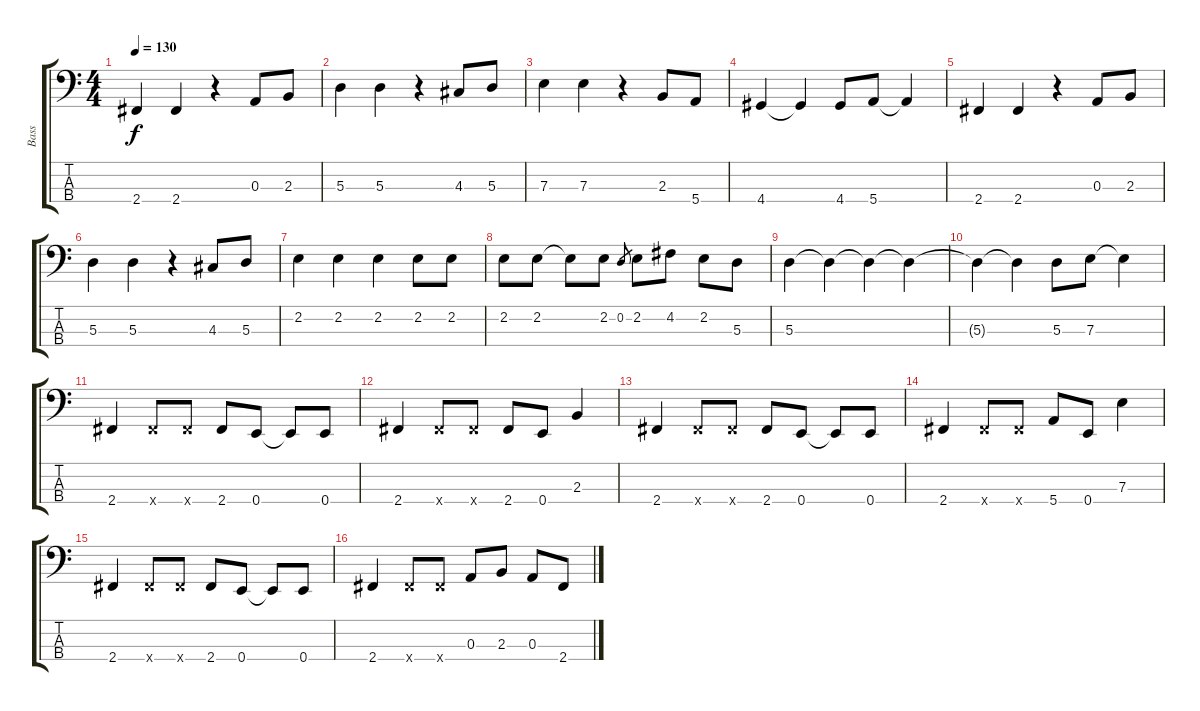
\track ("Bass" "Bass") {instrument electricbassfinger}
\staff {score tabs}
\tuning (G2 D2 A1 E1) {hide}
\ts (4 4)
\tempo 130
\clef f4
\ks c
2.4.4{dy f} 2.4.4 r.4 0.3.8 2.3.8 |
5.3.4 5.3.4 r.4 4.3.8 5.3.8 |
7.3.4 7.3.4 r.4 2.3.8 5.4.8 |
4.4.4 4.4{t}.4 4.4.8 5.4.8 5.4{t}.4 |
2.4.4 2.4.4 r.4 0.3.8 2.3.8 |
5.3.4 5.3.4 r.4 4.3.8 5.3.8 |
2.2.4 2.2.4 2.2.4 2.2.8 2.2.8 |
2.2.8 2.2.8 2.2{t}.8 2.2.8 0.2.8{gr} 2.2.8 4.2.8 2.2.8 5.3.8 |
5.3.4 5.3{t}.4 5.3{t}.4 5.3{t}.4 |
5.3{t}.4 5.3{t}.4 5.3.8 7.3.8 7.3{t}.4 |
2.4.4 2.4{x}.8 2.4{x}.8 2.4.8 0.4.8 0.4{t}.8 0.4.8 |
2.4.4 2.4{x}.8 2.4{x}.8 2.4.8 0.4.8 2.3.4 |
2.4.4 2.4{x}.8 2.4{x}.8 2.4.8 0.4.8 0.4{t}.8 0.4.8 |
2.4.4 2.4{x}.8 2.4{x}.8 5.4.8 0.4.8 7.3.4 |
2.4.4 2.4{x}.8 2.4{x}.8 2.4.8 0.4.8 0.4{t}.8 0.4.8 |
2.4.4 2.4{x}.8 2.4{x}.8 0.3.8 2.3.8 0.3.8 2.4.8
